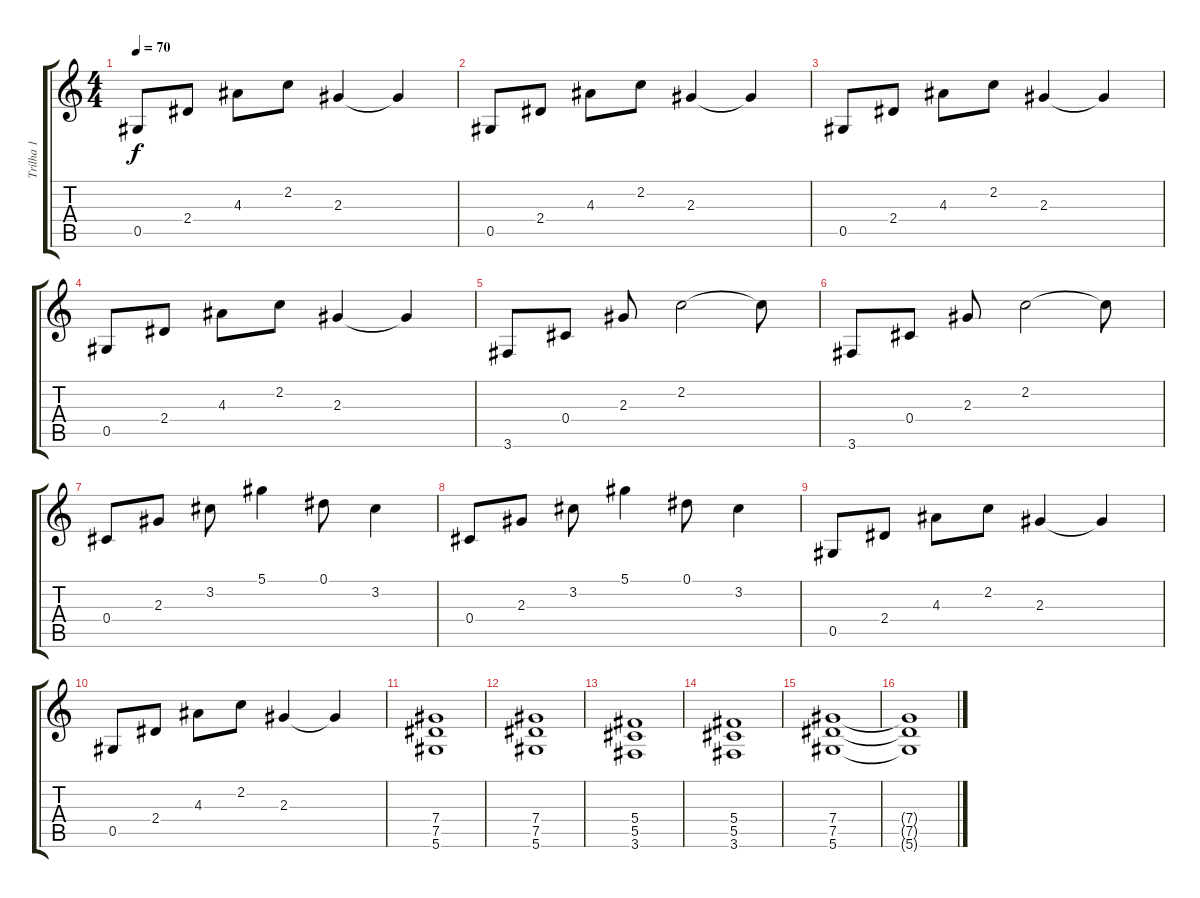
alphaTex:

\track ("Trilha 1" "Trilha 1") {instrument electricguitarjazz}
\staff {score tabs}
\tuning (Eb4 Bb3 Gb3 Db3 Ab2 Eb2) {hide}
\ts (4 4)
\tempo 70
\clef g2
\ks c
0.5.8{dy f} 2.4.8 4.3.8 2.2.8 2.3.4 2.3{t}.4 |
0.5.8 2.4.8 4.3.8 2.2.8 2.3.4 2.3{t}.4 |
0.5.8 2.4.8 4.3.8 2.2.8 2.3.4 2.3{t}.4 |
0.5.8 2.4.8 4.3.8 2.2.8 2.3.4 2.3{t}.4 |
3.6.8 0.4.8 2.3.8 2.2.2 2.2{t}.8 |
3.6.8 0.4.8 2.3.8 2.2.2 2.2{t}.8 |
0.4.8 2.3.8 3.2.8 5.1.4 0.1.8 3.2.4 |
0.4.8 2.3.8 3.2.8 5.1.4 0.1.8 3.2.4 |
0.5.8 2.4.8 4.3.8 2.2.8 2.3.4 2.3{t}.4 |
0.5.8 2.4.8 4.3.8 2.2.8 2.3.4 2.3{t}.4 |
(7.4 7.5 5.6).1{instrument distortionguitar} |
(7.4 7.5 5.6).1 |
(5.4 5.5 3.6).1 |
(5.4 5.5 3.6).1 |
(7.4 7.5 5.6).1 |
(7.4{t} 7.5{t} 5.6{t}).1
